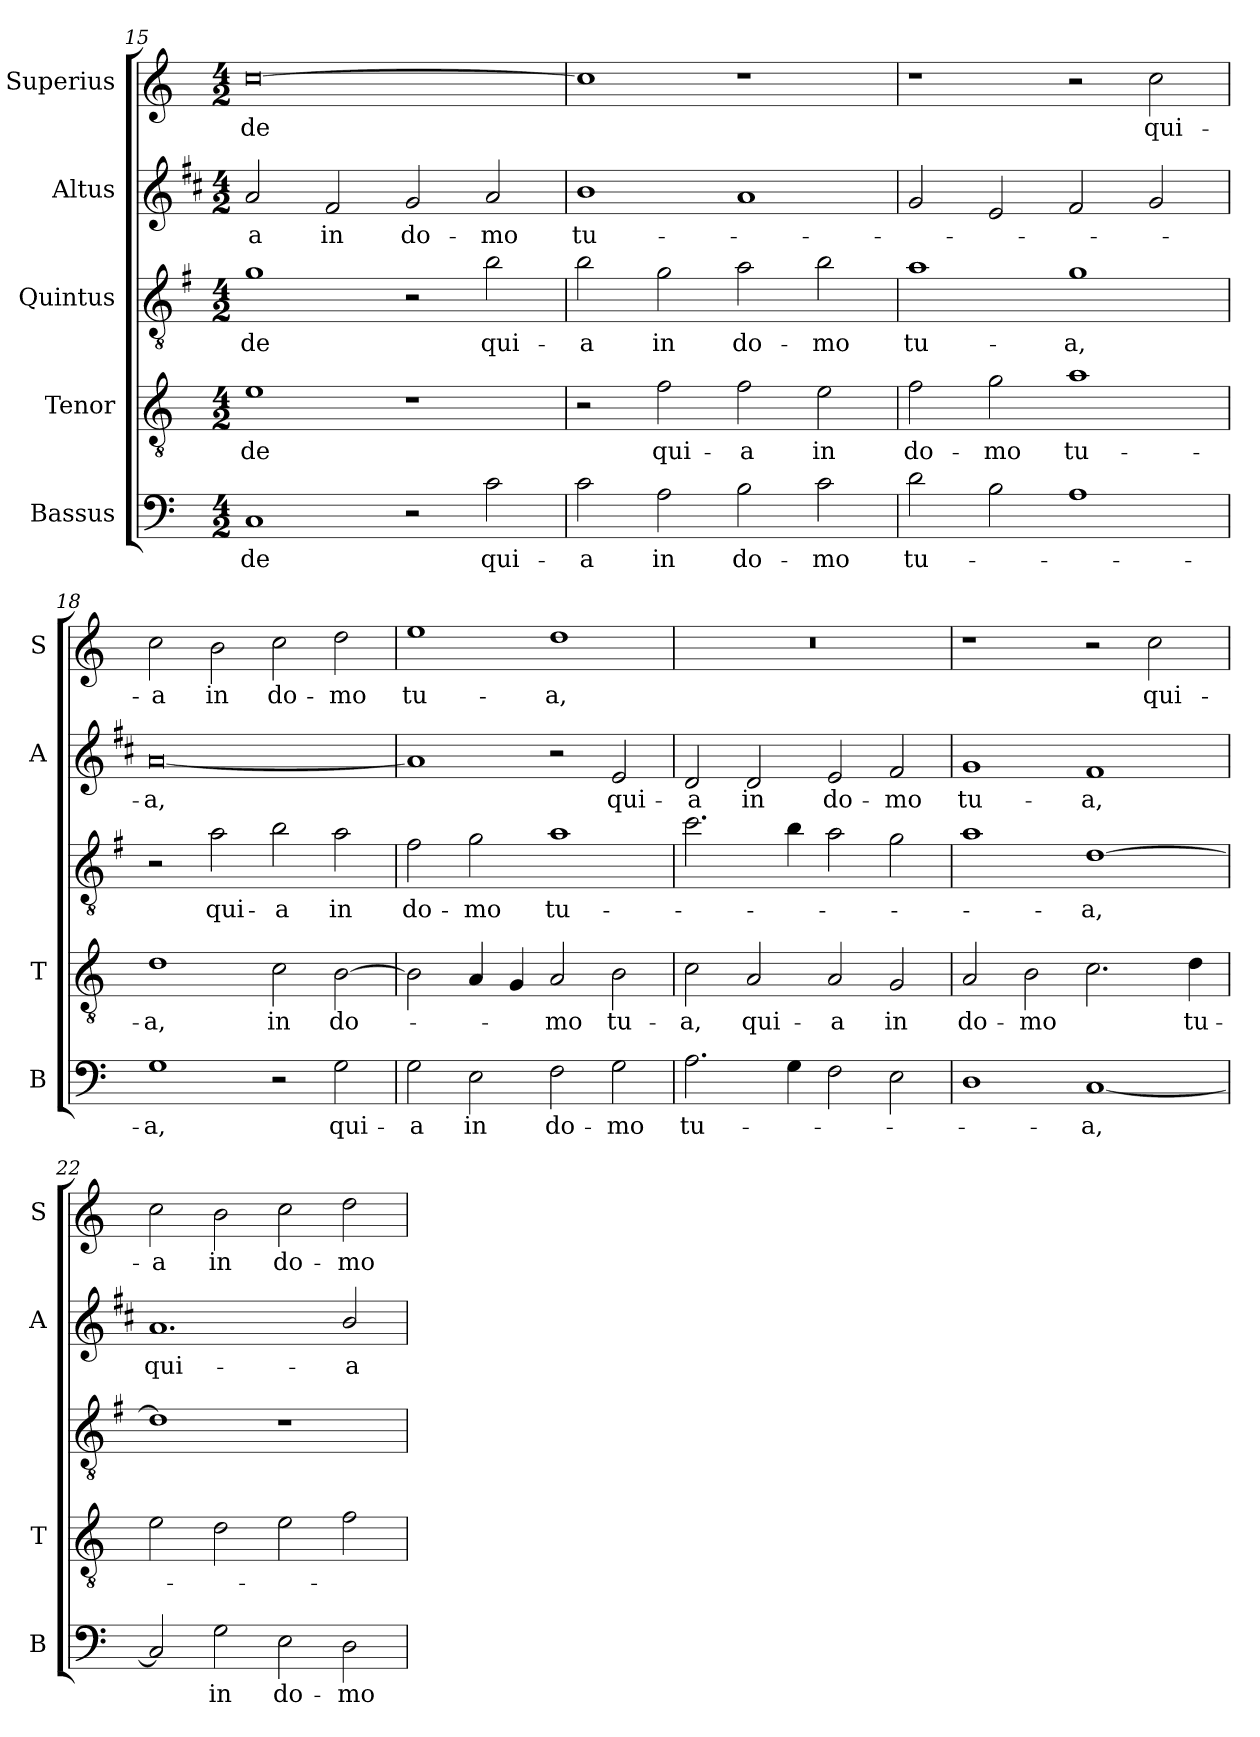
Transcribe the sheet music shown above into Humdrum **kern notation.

**kern	**text	**kern	**text	**kern	**text	**kern	**text	**kern	**text
*part5	*part5	*part4	*part4	*part3	*part3	*part2	*part2	*part1	*part1
*staff5	*staff5	*staff4	*staff4	*staff3	*staff3	*staff2	*staff2	*staff1	*staff1
*I"Bassus	*	*I"Tenor	*	*I"Quintus	*	*I"Altus	*	*I"Superius	*
*I'B	*	*I'T	*	*	*	*I'A	*	*I'S	*
!!LO:LB:g=z
*clefF4	*	*clefGv2	*	*clefGv2	*	*clefG2	*	*clefG2	*
*	*	*	*	*ITrd4c7	*	*ITrd1c2	*	*	*
*k[]	*	*k[]	*	*k[]	*	*k[]	*	*k[]	*
*C:	*	*C:	*	*C:	*	*C:	*	*C:	*
*M4/2	*	*M4/2	*	*M4/2	*	*M4/2	*	*M4/2	*
=15	=15	=15	=15	=15	=15	=15	=15	=15	=15
!	!LO:LY:b	!	!LO:LY:b	!	!LO:LY:b	!	!LO:LY:b	!	!LO:LY:b
1C	-de	1e	-de	1c	-de	2g/	-a	[0cc	-de
!	!	!	!	!	!	!	!LO:LY:b	!	!
.	.	.	.	.	.	2e/	in	.	.
!	!	!	!	!	!	!	!LO:LY:b	!	!
2r	.	1r	.	2r	.	2f/	do-	.	.
!	!LO:LY:b	!	!	!	!LO:LY:b	!	!LO:LY:b	!	!
2c\	qui-	.	.	2e\	qui-	2g/	-mo	.	.
=16	=16	=16	=16	=16	=16	=16	=16	=16	=16
!	!LO:LY:b	!	!	!	!LO:LY:b	!	!LO:LY:b	!	!
2c\	-a	2r	.	2e\	-a	1a	tu-	1cc]	.
!	!LO:LY:b	!	!LO:LY:b	!	!LO:LY:b	!	!	!	!
2A\	in	2f\	qui-	2c\	in	.	.	.	.
!	!LO:LY:b	!	!LO:LY:b	!	!LO:LY:b	!	!	!	!
2B\	do-	2f\	-a	2d\	do-	1g	.	1r	.
!	!LO:LY:b	!	!LO:LY:b	!	!LO:LY:b	!	!	!	!
2c\	-mo	2e\	in	2e\	-mo	.	.	.	.
=17	=17	=17	=17	=17	=17	=17	=17	=17	=17
!	!LO:LY:b	!	!LO:LY:b	!	!LO:LY:b	!	!	!	!
2d\	tu-	2f\	do-	1d	tu-	2f/	.	1r	.
!	!	!	!LO:LY:b	!	!	!	!	!	!
2B\	.	2g\	-mo	.	.	2d/	.	.	.
!	!	!	!LO:LY:b	!	!LO:LY:b	!	!	!	!
1A	.	1a	tu-	1c	-a,	2e/	.	2r	.
!	!	!	!	!	!	!	!	!	!LO:LY:b
.	.	.	.	.	.	2f/	.	2cc\	qui-
=18	=18	=18	=18	=18	=18	=18	=18	=18	=18
!	!LO:LY:b	!	!LO:LY:b	!	!	!	!LO:LY:b	!	!LO:LY:b
1G	-a,	1d	-a,	2r	.	[0g	-a,	2cc\	-a
!	!	!	!	!	!LO:LY:b	!	!	!	!LO:LY:b
.	.	.	.	2d\	qui-	.	.	2b\	in
!	!	!	!LO:LY:b	!	!LO:LY:b	!	!	!	!LO:LY:b
2r	.	2c\	in	2e\	-a	.	.	2cc\	do-
!	!LO:LY:b	!	!LO:LY:b	!	!LO:LY:b	!	!	!	!LO:LY:b
2G\	qui-	[2B\	do-	2d\	in	.	.	2dd\	-mo
=19	=19	=19	=19	=19	=19	=19	=19	=19	=19
!	!LO:LY:b	!	!	!	!LO:LY:b	!	!	!	!LO:LY:b
2G\	-a	2B\]	.	2B\	do-	1g]	.	1ee	tu-
!	!LO:LY:b	!	!	!	!LO:LY:b	!	!	!	!
2E\	in	4A/	.	2c\	-mo	.	.	.	.
.	.	4G/	.	.	.	.	.	.	.
!	!LO:LY:b	!	!LO:LY:b	!	!LO:LY:b	!	!	!	!LO:LY:b
2F\	do-	2A/	-mo	1d	tu-	2r	.	1dd	-a,
!	!LO:LY:b	!	!LO:LY:b	!	!	!	!LO:LY:b	!	!
2G\	-mo	2B\	tu-	.	.	2d/	qui-	.	.
!!LO:LB:g=z
=20	=20	=20	=20	=20	=20	=20	=20	=20	=20
!	!LO:LY:b	!	!LO:LY:b	!	!	!	!LO:LY:b	!	!
2.A\	tu-	2c\	-a,	2.f\	.	2c/	-a	0r	.
!	!	!	!LO:LY:b	!	!	!	!LO:LY:b	!	!
.	.	2A/	qui-	.	.	2c/	in	.	.
4G\	.	.	.	4e\	.	.	.	.	.
!	!	!	!LO:LY:b	!	!	!	!LO:LY:b	!	!
2F\	.	2A/	-a	2d\	.	2d/	do-	.	.
!	!	!	!LO:LY:b	!	!	!	!LO:LY:b	!	!
2E\	.	2G/	in	2c\	.	2e/	-mo	.	.
=21	=21	=21	=21	=21	=21	=21	=21	=21	=21
!	!	!	!LO:LY:b	!	!	!	!LO:LY:b	!	!
1D	.	2A/	do-	1d	.	1f	tu-	1r	.
!	!	!	!LO:LY:b	!	!	!	!	!	!
.	.	2B\	-mo	.	.	.	.	.	.
!	!LO:LY:b	!	!	!	!LO:LY:b	!	!LO:LY:b	!	!
[1C	-a,	2.c\	.	[1G	-a,	1e	-a,	2r	.
!	!	!	!	!	!	!	!	!	!LO:LY:b
.	.	.	.	.	.	.	.	2cc\	qui-
!	!	!	!LO:LY:b	!	!	!	!	!	!
.	.	4d\	tu-	.	.	.	.	.	.
=22	=22	=22	=22	=22	=22	=22	=22	=22	=22
!	!	!	!	!	!	!	!LO:LY:b	!	!LO:LY:b
2C/]	.	2e\	.	1G]	.	1.g	qui-	2cc\	-a
!	!LO:LY:b	!	!	!	!	!	!	!	!LO:LY:b
2G\	in	2d\	.	.	.	.	.	2b\	in
!	!LO:LY:b	!	!	!	!	!	!	!	!LO:LY:b
2E\	do-	2e\	.	1r	.	.	.	2cc\	do-
!	!LO:LY:b	!	!	!	!	!	!LO:LY:b	!	!LO:LY:b
2D\	-mo	2f\	.	.	.	2a/	-a	2dd\	-mo
=	=	=	=	=	=	=	=	=	=
*-	*-	*-	*-	*-	*-	*-	*-	*-	*-
